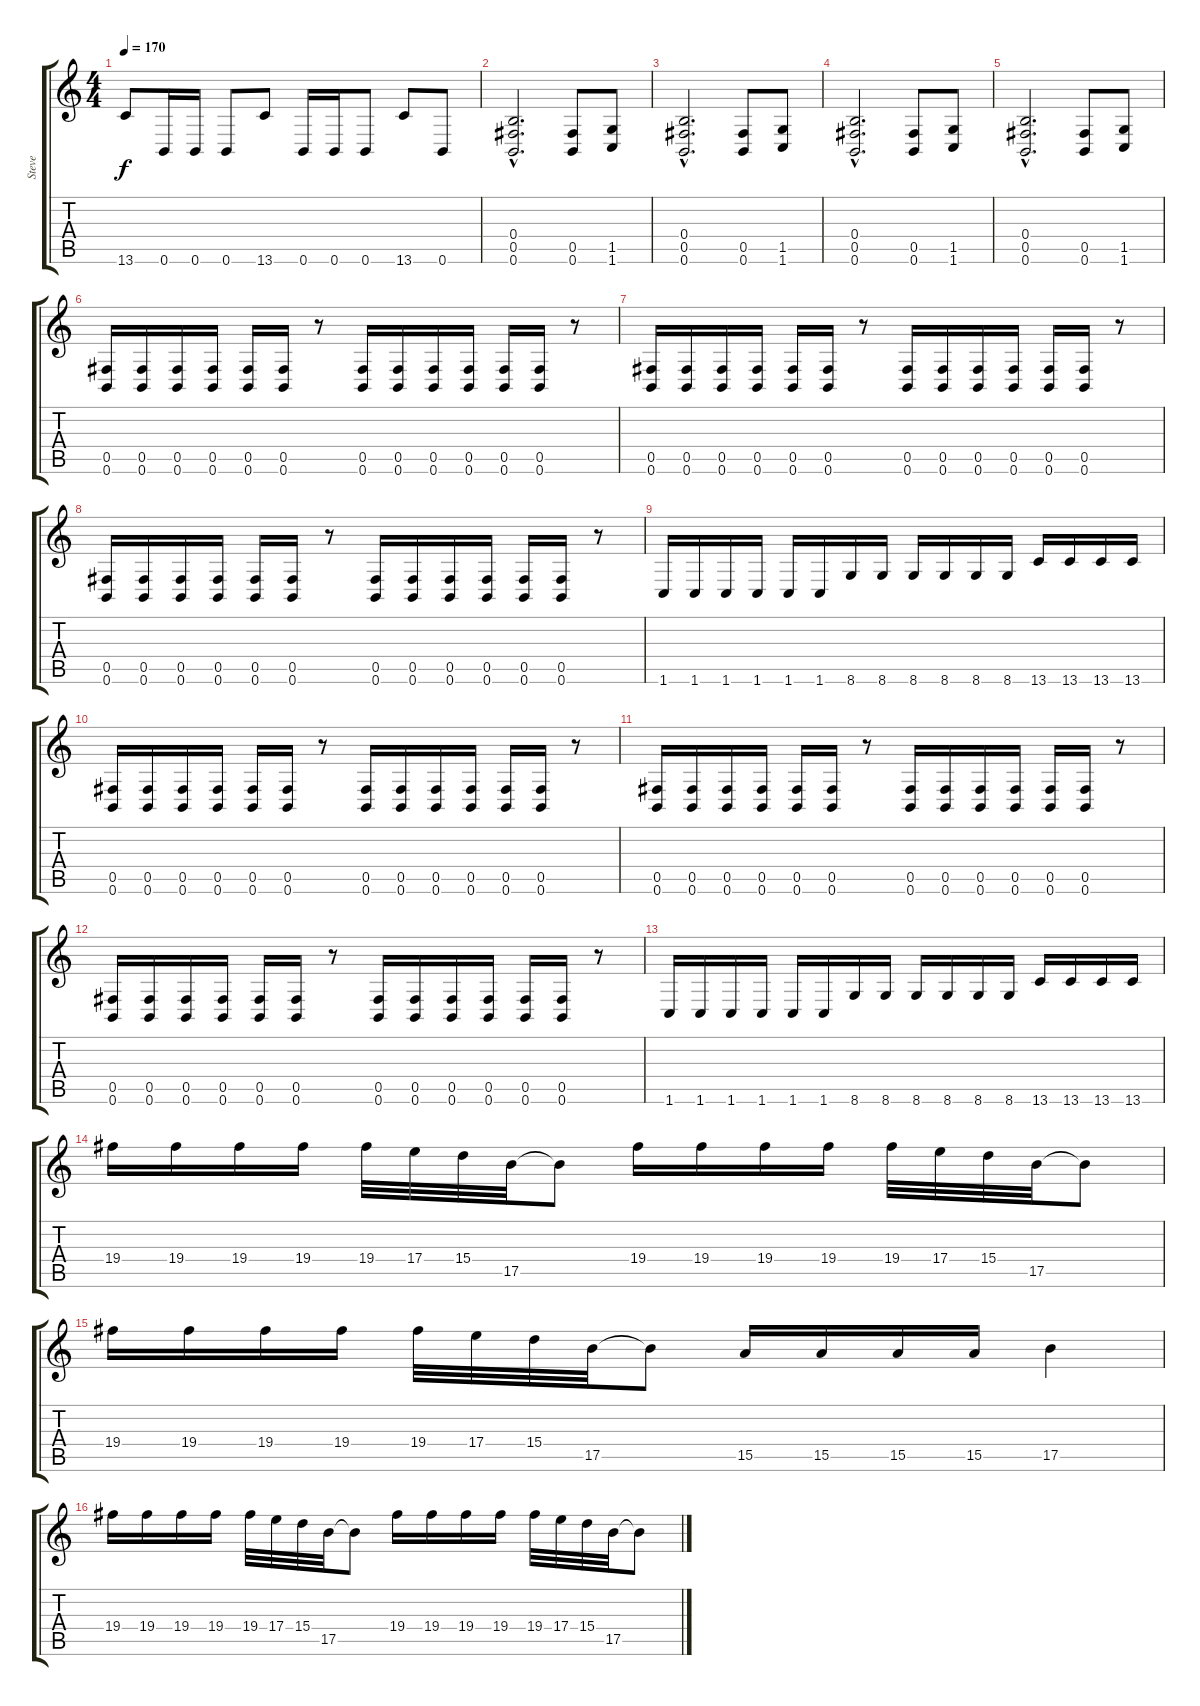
\track ("Steve" "Steve") {instrument distortionguitar}
\staff {score tabs}
\tuning (Db4 Ab3 E3 B2 Gb2 B1) {hide}
\ts (4 4)
\tempo 170
\clef g2
\ks c
13.6.8{dy f} 0.6.16 0.6.16 0.6.8 13.6.8 0.6.16 0.6.16 0.6.8 13.6.8 0.6.8 |
(0.4{hac} 0.5{hac} 0.6{hac}).2{d} (0.5 0.6).8 (1.5 1.6).8 |
(0.4{hac} 0.5{hac} 0.6{hac}).2{d} (0.5 0.6).8 (1.5 1.6).8 |
(0.4{hac} 0.5{hac} 0.6{hac}).2{d} (0.5 0.6).8 (1.5 1.6).8 |
(0.4{hac} 0.5{hac} 0.6{hac}).2{d} (0.5 0.6).8 (1.5 1.6).8 |
(0.5 0.6).16 (0.5 0.6).16 (0.5 0.6).16 (0.5 0.6).16 (0.5 0.6).16 (0.5 0.6).16 r.8 (0.5 0.6).16 (0.5 0.6).16 (0.5 0.6).16 (0.5 0.6).16 (0.5 0.6).16 (0.5 0.6).16 r.8 |
(0.5 0.6).16 (0.5 0.6).16 (0.5 0.6).16 (0.5 0.6).16 (0.5 0.6).16 (0.5 0.6).16 r.8 (0.5 0.6).16 (0.5 0.6).16 (0.5 0.6).16 (0.5 0.6).16 (0.5 0.6).16 (0.5 0.6).16 r.8 |
(0.5 0.6).16 (0.5 0.6).16 (0.5 0.6).16 (0.5 0.6).16 (0.5 0.6).16 (0.5 0.6).16 r.8 (0.5 0.6).16 (0.5 0.6).16 (0.5 0.6).16 (0.5 0.6).16 (0.5 0.6).16 (0.5 0.6).16 r.8 |
1.6.16 1.6.16 1.6.16 1.6.16 1.6.16 1.6.16 8.6.16 8.6.16 8.6.16 8.6.16 8.6.16 8.6.16 13.6.16 13.6.16 13.6.16 13.6.16 |
(0.5 0.6).16 (0.5 0.6).16 (0.5 0.6).16 (0.5 0.6).16 (0.5 0.6).16 (0.5 0.6).16 r.8 (0.5 0.6).16 (0.5 0.6).16 (0.5 0.6).16 (0.5 0.6).16 (0.5 0.6).16 (0.5 0.6).16 r.8 |
(0.5 0.6).16 (0.5 0.6).16 (0.5 0.6).16 (0.5 0.6).16 (0.5 0.6).16 (0.5 0.6).16 r.8 (0.5 0.6).16 (0.5 0.6).16 (0.5 0.6).16 (0.5 0.6).16 (0.5 0.6).16 (0.5 0.6).16 r.8 |
(0.5 0.6).16 (0.5 0.6).16 (0.5 0.6).16 (0.5 0.6).16 (0.5 0.6).16 (0.5 0.6).16 r.8 (0.5 0.6).16 (0.5 0.6).16 (0.5 0.6).16 (0.5 0.6).16 (0.5 0.6).16 (0.5 0.6).16 r.8 |
1.6.16 1.6.16 1.6.16 1.6.16 1.6.16 1.6.16 8.6.16 8.6.16 8.6.16 8.6.16 8.6.16 8.6.16 13.6.16 13.6.16 13.6.16 13.6.16 |
19.4.16 19.4.16 19.4.16 19.4.16 19.4.32 17.4.32 15.4.32 17.5.32 17.5{t}.8 19.4.16 19.4.16 19.4.16 19.4.16 19.4.32 17.4.32 15.4.32 17.5.32 17.5{t}.8 |
19.4.16 19.4.16 19.4.16 19.4.16 19.4.32 17.4.32 15.4.32 17.5.32 17.5{t}.8 15.5.16 15.5.16 15.5.16 15.5.16 17.5.4 |
19.4.16 19.4.16 19.4.16 19.4.16 19.4.32 17.4.32 15.4.32 17.5.32 17.5{t}.8 19.4.16 19.4.16 19.4.16 19.4.16 19.4.32 17.4.32 15.4.32 17.5.32 17.5{t}.8
